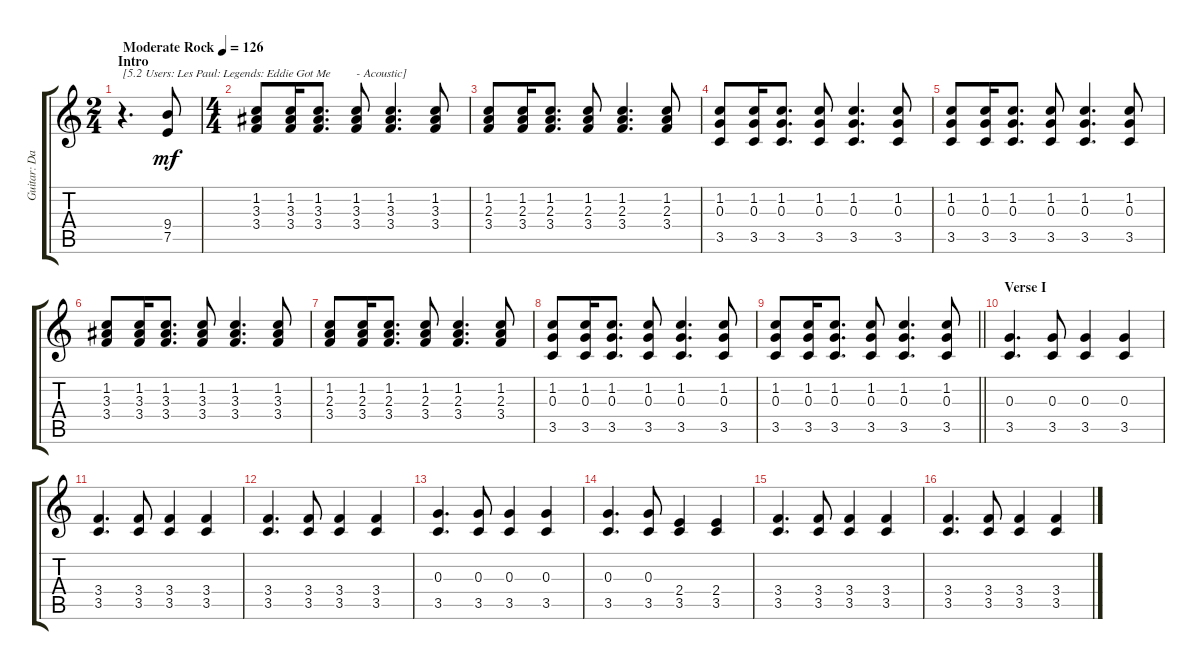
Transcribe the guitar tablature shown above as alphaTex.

\track ("Guitar: Dave" "Guitar: Da") {instrument electricguitarclean}
\staff {score tabs}
\tuning (E4 B3 G3 D3 A2 E2) {hide}
\ts (2 4)
\section ("" "Intro")
\tempo (126 "Moderate Rock")
\clef g2
\ks c
r.4{d txt "[5.2 Users: Les Paul: Legends: Eddie Got Me" dy mf instrument electricguitarclean} (9.4 7.5).8 |
\ts (4 4)
(1.2 3.3 3.4).8 (1.2 3.3 3.4).16 (1.2 3.3 3.4).8{d} (1.2 3.3 3.4).8{txt "- Acoustic]"} (1.2 3.3 3.4).4{d} (1.2 3.3 3.4).8 |
(1.2 2.3 3.4).8 (1.2 2.3 3.4).16 (1.2 2.3 3.4).8{d} (1.2 2.3 3.4).8 (1.2 2.3 3.4).4{d} (1.2 2.3 3.4).8 |
(1.2 0.3 3.5).8 (1.2 0.3 3.5).16 (1.2 0.3 3.5).8{d} (1.2 0.3 3.5).8 (1.2 0.3 3.5).4{d} (1.2 0.3 3.5).8 |
(1.2 0.3 3.5).8 (1.2 0.3 3.5).16 (1.2 0.3 3.5).8{d} (1.2 0.3 3.5).8 (1.2 0.3 3.5).4{d} (1.2 0.3 3.5).8 |
(1.2 3.3 3.4).8 (1.2 3.3 3.4).16 (1.2 3.3 3.4).8{d} (1.2 3.3 3.4).8 (1.2 3.3 3.4).4{d} (1.2 3.3 3.4).8 |
(1.2 2.3 3.4).8 (1.2 2.3 3.4).16 (1.2 2.3 3.4).8{d} (1.2 2.3 3.4).8 (1.2 2.3 3.4).4{d} (1.2 2.3 3.4).8 |
(1.2 0.3 3.5).8 (1.2 0.3 3.5).16 (1.2 0.3 3.5).8{d} (1.2 0.3 3.5).8 (1.2 0.3 3.5).4{d} (1.2 0.3 3.5).8 |
\barLineRight lightlight
(1.2 0.3 3.5).8 (1.2 0.3 3.5).16 (1.2 0.3 3.5).8{d} (1.2 0.3 3.5).8 (1.2 0.3 3.5).4{d} (1.2 0.3 3.5).8 |
\section ("" "Verse I")
(0.3 3.5).4{d} (0.3 3.5).8 (0.3 3.5).4 (0.3 3.5).4 |
(3.4 3.5).4{d} (3.4 3.5).8 (3.4 3.5).4 (3.4 3.5).4 |
(3.4 3.5).4{d} (3.4 3.5).8 (3.4 3.5).4 (3.4 3.5).4 |
(0.3 3.5).4{d} (0.3 3.5).8 (0.3 3.5).4 (0.3 3.5).4 |
(0.3 3.5).4{d} (0.3 3.5).8 (2.4 3.5).4 (2.4 3.5).4 |
(3.4 3.5).4{d} (3.4 3.5).8 (3.4 3.5).4 (3.4 3.5).4 |
(3.4 3.5).4{d} (3.4 3.5).8 (3.4 3.5).4 (3.4 3.5).4
